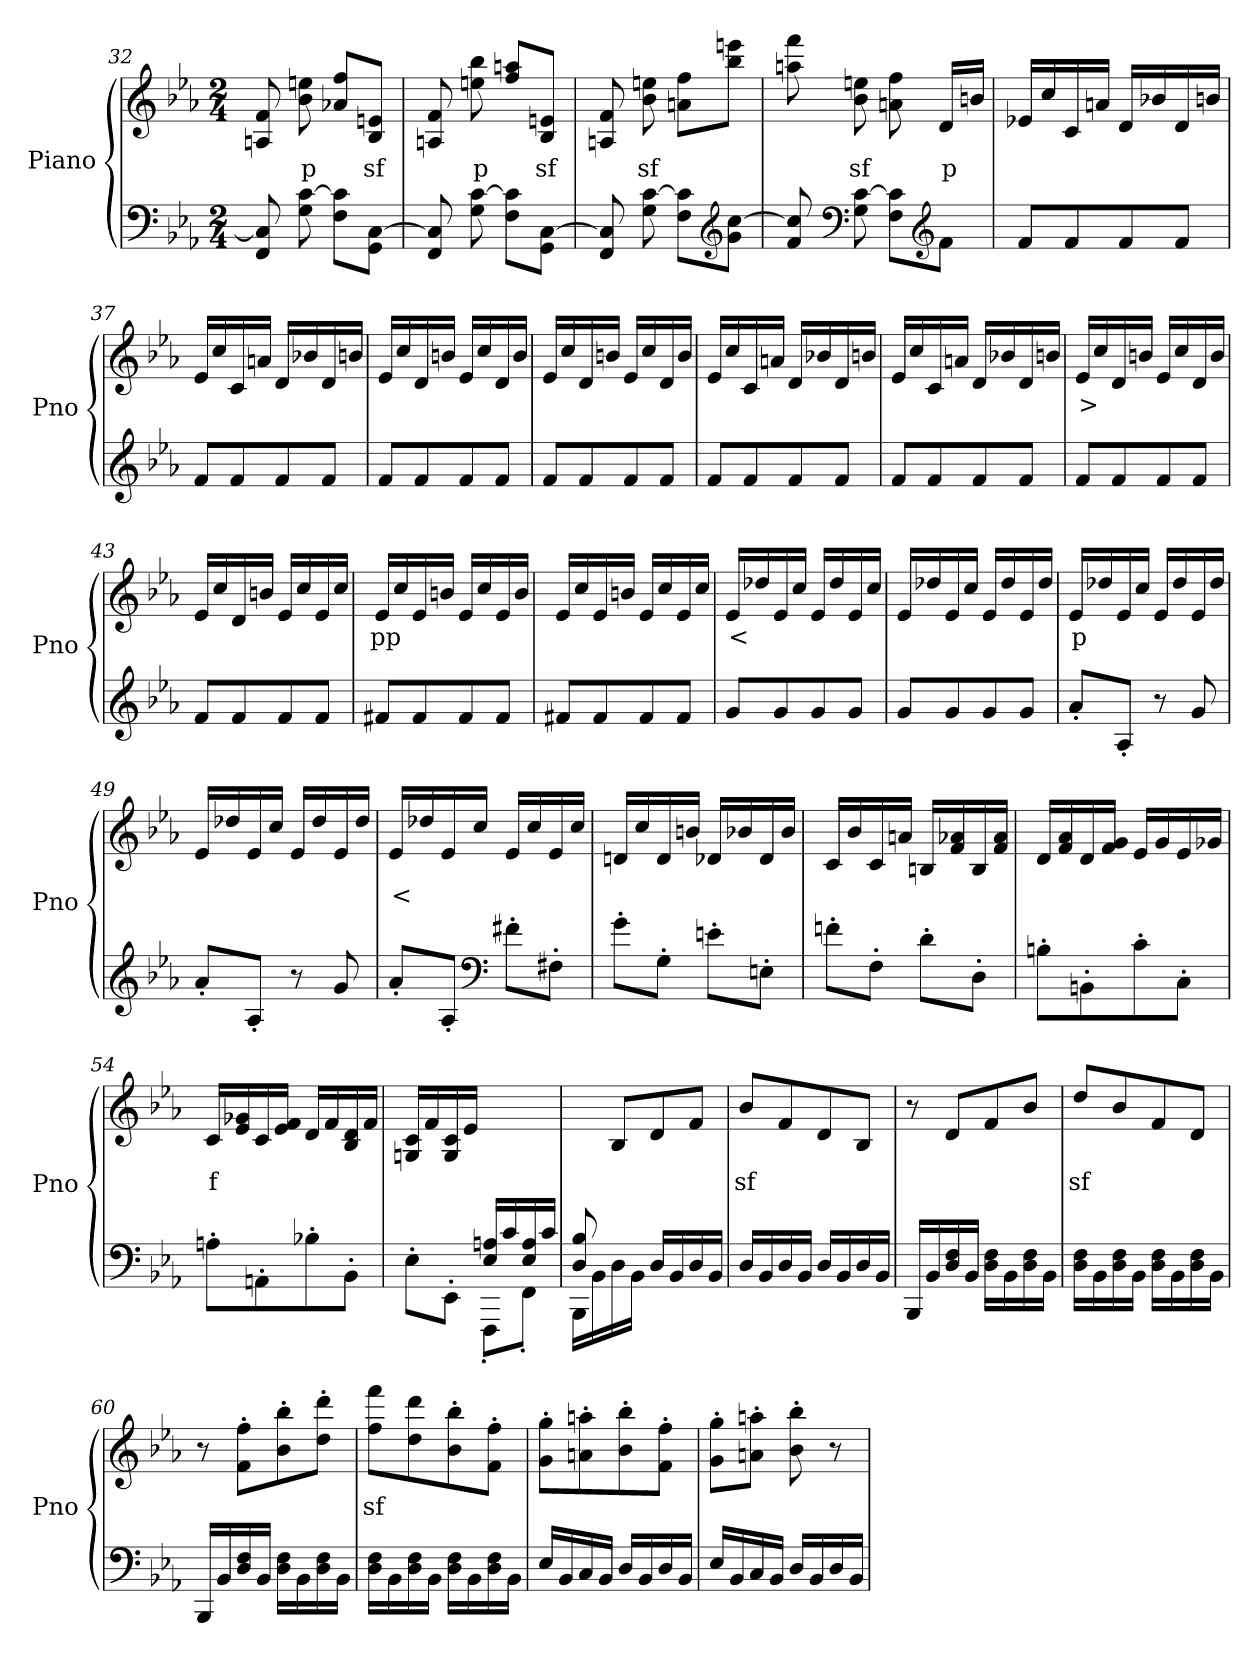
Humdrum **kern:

**kern	**kern	**text
*part2	*part1	*part1
*staff2	*staff1	*staff1
*I"Piano	*I"Piano	*
*I'Pno	*I'Pno	*
!!LO:PB:g=z
*clefF4	*clefG2	*
*k[b-e-a-]	*k[b-e-a-]	*
*E-:	*E-:	*
*M2/4	*M2/4	*
=32	=32	=32
8FF/ 8C/]	8An/ 8f/	.
8G\ [8c\	8b-\ 8een\	p
8F\ 8c\]L	8a-X/ 8ff/L	.
8GG\ [8C\J	8B-/ 8en/J	sf
=33	=33	=33
8FF/ 8C/]	8An/ 8f/	.
8G\ [8c\	8een\ 8bb-\	p
8F\ 8c\]L	8ff/ 8aan/L	.
8GG\ [8C\J	8B-/ 8en/J	sf
=34	=34	=34
8FF/ 8C/]	8An/ 8f/	.
8G\ [8c\	8b-\ 8een\	sf
8F\ 8c\]L	8an\ 8ff\L	.
*clefG2	*	*
8g\ [8cc\J	8bb-\ 8eeen\J	.
=35	=35	=35
8f/ 8cc/]	8aan\ 8fff\	.
*clefF4	*	*
8G\ [8c\	8b-\ 8een\	sf
8F\ 8c\]L	8an\ 8ff\	.
*clefG2	*	*
8f\J	16d/LL	p
.	16bn/JJ	.
=36	=36	=36
8f/L	16e-X/LL	.
.	16cc/	.
8f/	16c/	.
.	16an/JJ	.
8f/	16d/LL	.
.	16b-X/	.
8f/J	16d/	.
.	16bn/JJ	.
!!LO:LB:g=z
=37	=37	=37
8f/L	16e-/LL	.
.	16cc/	.
8f/	16c/	.
.	16an/JJ	.
8f/	16d/LL	.
.	16b-X/	.
8f/J	16d/	.
.	16bn/JJ	.
=38	=38	=38
8f/L	16e-/LL	.
.	16cc/	.
8f/	16d/	.
.	16bn/JJ	.
8f/	16e-/LL	.
.	16cc/	.
8f/J	16d/	.
.	16b/JJ	.
=39	=39	=39
8f/L	16e-/LL	.
.	16cc/	.
8f/	16d/	.
.	16bn/JJ	.
8f/	16e-/LL	.
.	16cc/	.
8f/J	16d/	.
.	16b/JJ	.
=40	=40	=40
8f/L	16e-/LL	.
.	16cc/	.
8f/	16c/	.
.	16an/JJ	.
8f/	16d/LL	.
.	16b-X/	.
8f/J	16d/	.
.	16bn/JJ	.
=41	=41	=41
8f/L	16e-/LL	.
.	16cc/	.
8f/	16c/	.
.	16an/JJ	.
8f/	16d/LL	.
.	16b-X/	.
8f/J	16d/	.
.	16bn/JJ	.
!!LO:LB:g=z
=42	=42	=42
8f/L	16e-/LL	>
.	16cc/	.
8f/	16d/	.
.	16bn/JJ	.
8f/	16e-/LL	.
.	16cc/	.
8f/J	16d/	.
.	16b/JJ	.
=43	=43	=43
8f/L	16e-/LL	.
.	16cc/	.
8f/	16d/	.
.	16bn/JJ	.
8f/	16e-/LL	.
.	16cc/	.
8f/J	16e-/	.
.	16cc/JJ	.
=44	=44	=44
8f#X/L	16e-/LL	pp
.	16cc/	.
8f#/	16e-/	.
.	16bn/JJ	.
8f#/	16e-/LL	.
.	16cc/	.
8f#/J	16e-/	.
.	16b/JJ	.
=45	=45	=45
8f#X/L	16e-/LL	.
.	16cc/	.
8f#/	16e-/	.
.	16bn/JJ	.
8f#/	16e-/LL	.
.	16cc/	.
8f#/J	16e-/	.
.	16cc/JJ	.
=46	=46	=46
8g/L	16e-/LL	<
.	16dd-X/	.
8g/	16e-/	.
.	16cc/JJ	.
8g/	16e-/LL	.
.	16dd-/	.
8g/J	16e-/	.
.	16cc/JJ	.
=47	=47	=47
8g/L	16e-/LL	.
.	16dd-X/	.
8g/	16e-/	.
.	16cc/JJ	.
8g/	16e-/LL	.
.	16dd-/	.
8g/J	16e-/	.
.	16dd-/JJ	.
!!LO:LB:g=z
=48	=48	=48
8a-'/L	16e-/LL	p
.	16dd-X/	.
8A-'/J	16e-/	.
.	16cc/JJ	.
8r	16e-/LL	.
.	16dd-/	.
8g/	16e-/	.
.	16dd-/JJ	.
=49	=49	=49
8a-'/L	16e-/LL	.
.	16dd-X/	.
8A-'/J	16e-/	.
.	16cc/JJ	.
8r	16e-/LL	.
.	16dd-/	.
8g/	16e-/	.
.	16dd-/JJ	.
=50	=50	=50
8a-'/L	16e-/LL	<
.	16dd-X/	.
8A-'/J	16e-/	.
.	16cc/JJ	.
*clefF4	*	*
8f#X'\L	16e-/LL	.
.	16cc/	.
8F#X'\J	16e-/	.
.	16cc/JJ	.
=51	=51	=51
8g'\L	16dn/LL	.
.	16cc/	.
8G'\J	16d/	.
.	16bn/JJ	.
8en'\L	16d-X/LL	.
.	16b-X/	.
8En'\J	16d-/	.
.	16b-/JJ	.
=52	=52	=52
8fn'\L	16c/LL	.
.	16b-/	.
8F'\J	16c/	.
.	16an/JJ	.
8d'\L	16Bn/LL	.
.	16f/ 16a-X/	.
8D'\J	16B/	.
.	16f/ 16a-/JJ	.
!!LO:LB:g=z
=53	=53	=53
8Bn'\L	16d/LL	.
.	16f/ 16a-/	.
8BBn'\	16d/	.
.	16f/ 16g/JJ	.
8c'\	16e-/LL	.
.	16g/	.
8C'\J	16e-/	.
.	16g-X/JJ	.
=54	=54	=54
8An'\L	16c/LL	f
.	16e-/ 16g-X/	.
8AAn'\	16c/	.
.	16e-/ 16f/JJ	.
8B-X'\	16d/LL	.
.	16f/	.
8BB-'\J	16B-/ 16d/	.
.	16f/JJ	.
=55	=55	=55
*^	*	*
4ryy	8E-'\L	16Gn/ 16c/LL	.
.	.	16f/	.
.	8EE-'\J	16G/ 16c/	.
.	.	16e-/JJ	.
16E-/ 16An/LL	8FFF'\L	4ryy	.
16c/	.	.	.
16E-/ 16A/	8FF'\J	.	.
16c/JJ	.	.	.
=56	=56	=56	=56
8D/ 8B-/	16BBB-\LL	8ryy	.
.	16BB-\	.	.
8ryy	16D\	8B-/L	.
.	16BB-\JJ	.	.
16D/LL	4ryy	8d/	.
16BB-/	.	.	.
16D/	.	8f/J	.
16BB-/JJ	.	.	.
*v	*v	*	*
=57	=57	=57
16D/LL	8b-/L	sf
16BB-/	.	.
16D/	8f/	.
16BB-/JJ	.	.
16D/LL	8d/	.
16BB-/	.	.
16D/	8B-/J	.
16BB-/JJ	.	.
=58	=58	=58
16BBB-/LL	8r	.
16BB-/	.	.
16D/ 16F/	8d/L	.
16BB-/JJ	.	.
16D\ 16F\LL	8f/	.
16BB-\	.	.
16D\ 16F\	8b-/J	.
16BB-\JJ	.	.
!!LO:LB:g=z
=59	=59	=59
16D\ 16F\LL	8dd/L	sf
16BB-\	.	.
16D\ 16F\	8b-/	.
16BB-\JJ	.	.
16D\ 16F\LL	8f/	.
16BB-\	.	.
16D\ 16F\	8d/J	.
16BB-\JJ	.	.
=60	=60	=60
16BBB-/LL	8r	.
16BB-/	.	.
16D/ 16F/	8f\' 8ff\'L	.
16BB-/JJ	.	.
16D\ 16F\LL	8b-\' 8bb-\'	.
16BB-\	.	.
16D\ 16F\	8dd\' 8ddd\'J	.
16BB-\JJ	.	.
=61	=61	=61
16D\ 16F\LL	8ff\ 8fff\L	sf
16BB-\	.	.
16D\ 16F\	8dd\ 8ddd\	.
16BB-\JJ	.	.
16D\ 16F\LL	8b-\' 8bb-\'	.
16BB-\	.	.
16D\ 16F\	8f\' 8ff\'J	.
16BB-\JJ	.	.
=62	=62	=62
16E-/LL	8g\' 8gg\'L	.
16BB-/	.	.
16C/	8an\' 8aan\'	.
16BB-/JJ	.	.
16D/LL	8b-\' 8bb-\'	.
16BB-/	.	.
16D/	8f\' 8ff\'J	.
16BB-/JJ	.	.
=63	=63	=63
16E-/LL	8g\' 8gg\'L	.
16BB-/	.	.
16C/	8an\' 8aan\'J	.
16BB-/JJ	.	.
16D/LL	8b-\' 8bb-\'	.
16BB-/	.	.
16D/	8r	.
16BB-/JJ	.	.
=	=	=
*-	*-	*-
